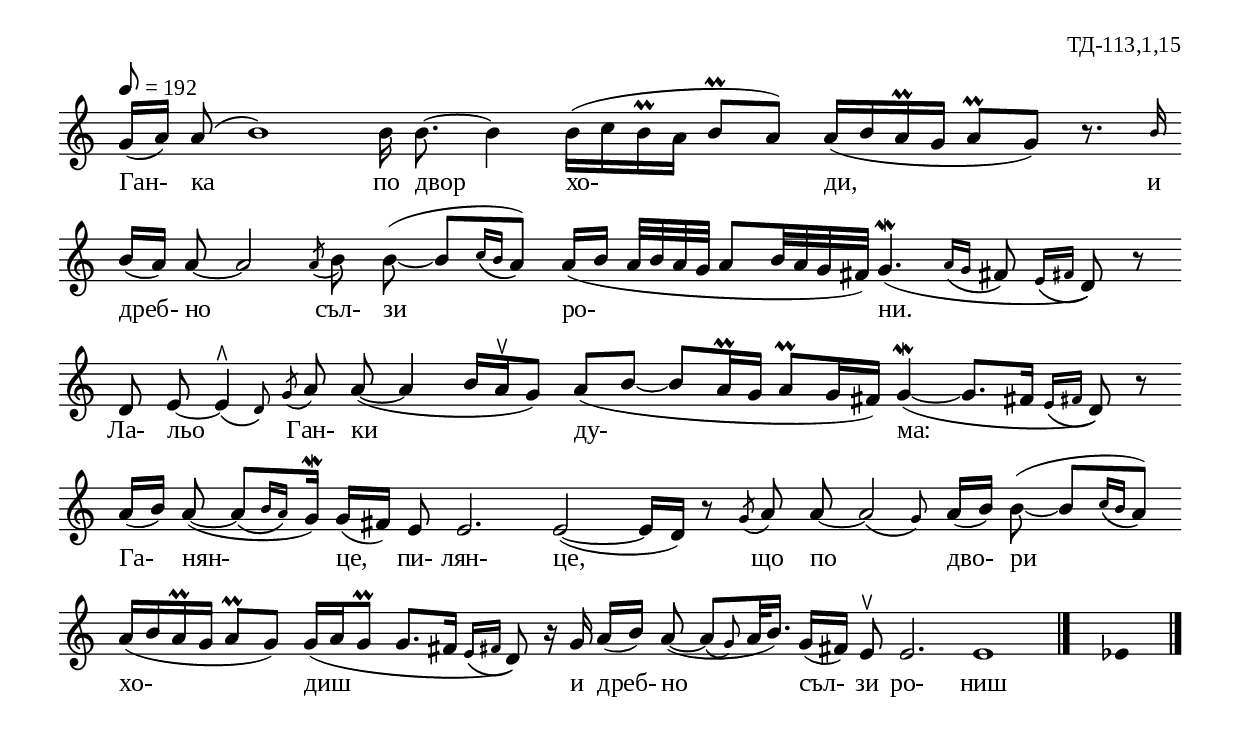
%{
td_113_1_15
%}

\include "td-preamble.ly"

\score {
\relative c'' {
\tempo 8 = 192
\cadenzaOn
\phrasingSlurDown
g16[( a]) a8( b1) b16\noBeam b8.~ b4 b16[( c b\prall a] b8\prall[ a])
a16[( b a\prall g] a8\prall[ g]) r8. \stemUp \ii b16\noBeam \stemNeutral
\bar ""
b16[( a]) a8\noBeam~ a2 \acciaccatura a8 b\noBeam b\noBeam~( b[ \grace { c16\([ b] } a8])\)
a16[( b] a32[ b a g] a8[ b32 a g fis]) g4.\mordent( \grace { a16[\( g] } fis!8\) 
\grace { e16[\( fis!] } d8\)) r
\bar ""
d8\noBeam e~ \afterGrace e4^\rtoe\( { d8\) } \acciaccatura g8 a a\noBeam(~ a4 b16[ a^\ltoe g8])
a8([ b]~ b[ a16\prall g] a8\prall[ g16 fis!]) g4\mordent(~ g8.[ fis!16] 
\grace { e16[\( fis!] } d8\noBeam\)) r8
\bar ""
a'16[( b]) a8\noBeam(~ \afterGrace a[\( { b16[ a]\) } g\mordent]) g16[( fis!]) e8\noBeam e2.
e2(~ e16[ d]) r8 \acciaccatura g8 a a\noBeam~ \afterGrace a2\( { g8\) } a16[( b]) 
b8\noBeam(~ b[ \grace { c16[\( b] } a8\)])
\bar ""
a16[( b a\prall g] a8\prall[ g]) g16[( a g8\prall] g8.[ fis!16] \grace { e16[\( fis!] } d8\noBeam\)) r16
g\noBeam a[( b]) a8\noBeam(~ \afterGrace a[\( { g8\) } a32 b16.])
\bar ""
g16[( fis!]) e8^\ltoe\noBeam e2. e1
 \bar "|." 
s4 \fixB ees
 \bar "|."  
}
\addlyrics { Ган- ка по двор хо- ди, и дреб- но съл- зи ро- ни. 
Ла- льо Ган- ки ду- ма: 
Га- нян- це, пи- лян- це, що по дво- ри хо- диш и дреб- но съл- зи ро- ниш }
%
\layout {
   \context { 
	    \Staff \remove "Time_signature_engraver" } 
  indent = #0
  line-width = 190\mm
  ragged-right=##f
}
%
\midi { 
	\context {
		\Score tempoWholesPerMinute = #(ly:make-moment 192 8)
		}
	}
}
%
\header{
  opus = "ТД-113,1,15"
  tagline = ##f
}


